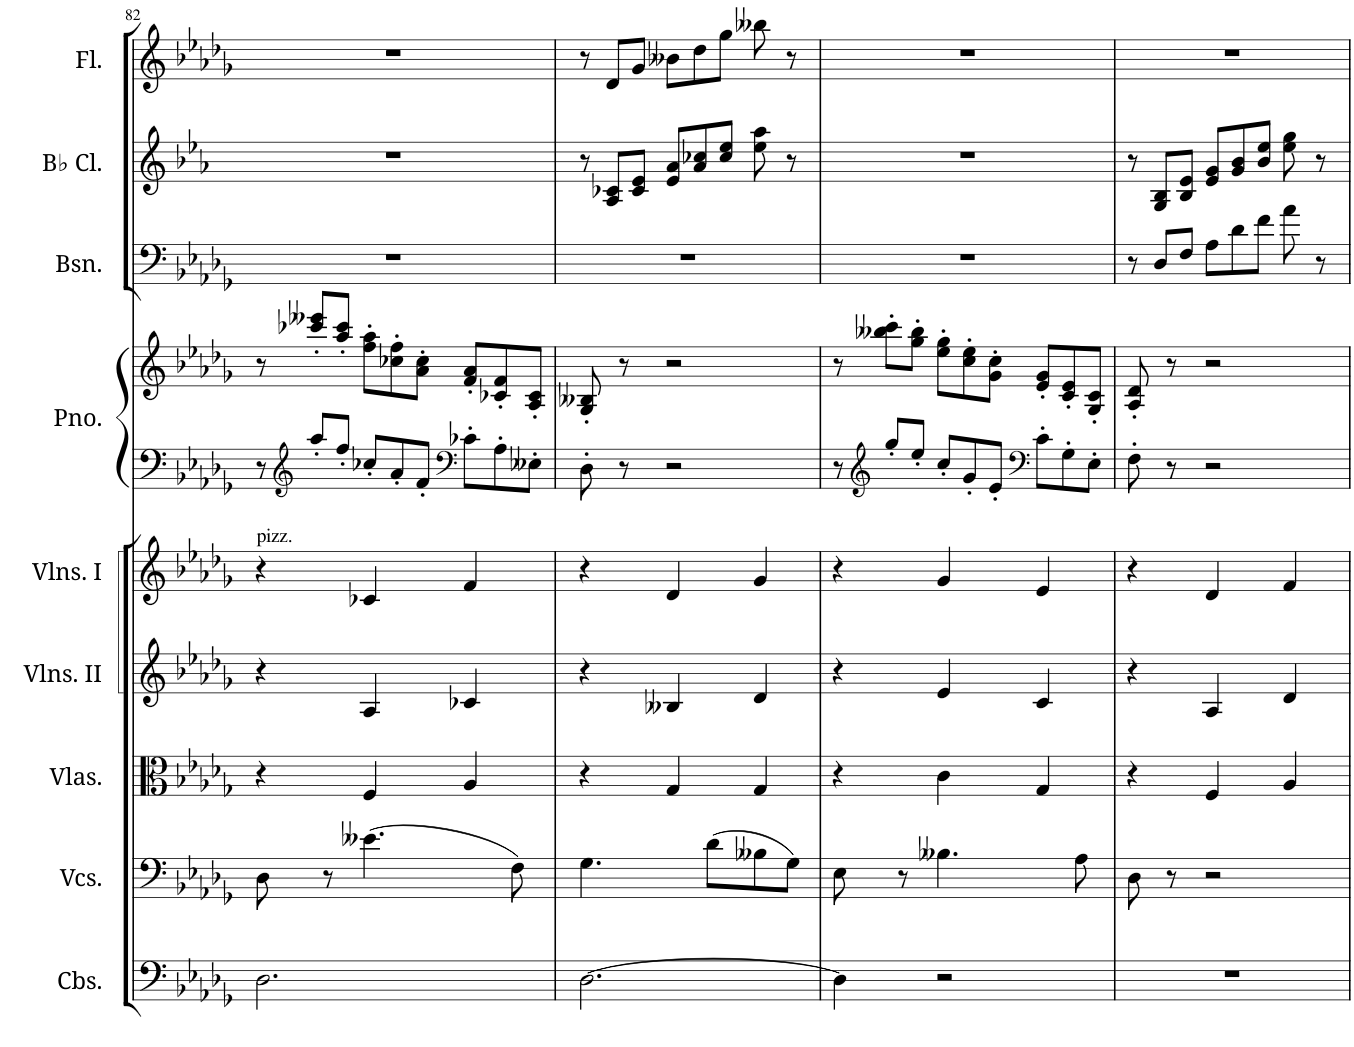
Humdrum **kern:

**kern	**kern	**kern	**kern	**kern	**kern	**kern	**kern	**kern	**kern
*part9	*part8	*part7	*part6	*part5	*part4	*part4	*part3	*part2	*part1
*staff10	*staff9	*staff8	*staff7	*staff6	*staff5	*staff4	*staff3	*staff2	*staff1
*I"Contrabasses	*I"Violoncellos	*I"Violas	*I"Violins II	*I"Violins I	*I"Grand Piano	*	*I"Bassoon	*I"Bb Clarinet	*I"Flute
*I'Cbs.	*I'Vcs.	*I'Vlas.	*I'Vlns. II	*I'Vlns. I	*I'Pno.	*	*I'Bsn.	*I'Bb Cl.	*I'Fl.
!!LO:PB:g=z
*clefF4	*clefF4	*clefC3	*clefG2	*clefG2	*clefF4	*clefG2	*clefF4	*clefG2	*clefG2
*Trd7c12	*	*	*	*	*	*	*	*Trd1c2	*
*k[b-e-a-d-g-]	*k[b-e-a-d-g-]	*k[b-e-a-d-g-]	*k[b-e-a-d-g-]	*k[b-e-a-d-g-]	*k[b-e-a-d-g-]	*k[b-e-a-d-g-]	*k[b-e-a-d-g-]	*k[b-e-a-]	*k[b-e-a-d-g-]
*M6/8	*M6/8	*M6/8	*M6/8	*M6/8	*M6/8	*M6/8	*M6/8	*M6/8	*M6/8
=82	=82	=82	=82	=82	=82	=82	=82	=82	=82
!	!	!	!	!LO:TX:a:t=pizz.	!	!	!	!	!
2.D-\	8D-\	4r	4r	4r	12r	12r	2.r	2.r	2.r
*	*	*	*	*	*clefG2	*	*	*	*
.	.	.	.	.	12aa-'/L	12ccc-X/' 12eee--X/'L	.	.	.
.	8r	.	.	.	.	.	.	.	.
.	.	.	.	.	12ff'/J	12aa-/' 12ccc-/'J	.	.	.
*	*	*	*	*	*Xbrackettup	*Xbrackettup	*	*	*
.	(4.e--X\	4F/	4A-/	4c-X/	12cc-X'/L	12ff\' 12aa-\'L	.	.	.
.	.	.	.	.	12a-'/	12cc-X\' 12ff\'	.	.	.
.	.	.	.	.	12f'/J	12a-\' 12cc-\'J	.	.	.
*	*	*	*	*	*clefF4	*	*	*	*
.	.	4A-/	4c-X/	4f/	12c-X'\L	12f/' 12a-/'L	.	.	.
.	.	.	.	.	12A-'\	12c-X/' 12f/'	.	.	.
.	8F\)	.	.	.	.	.	.	.	.
.	.	.	.	.	12E--X'\J	12A-/' 12c-/'J	.	.	.
=83	=83	=83	=83	=83	=83	=83	=83	=83	=83
[2.D-\	4.G-\	4r	4r	4r	8D-'\	8G-/' 8B--X/'	2.r	12r	12r
.	.	.	.	.	.	.	.	12A-/' 12c-X/'L	12d-'/L
.	.	.	.	.	8r	8r	.	.	.
.	.	.	.	.	.	.	.	12c-/' 12e-/'J	12g-'/J
*	*	*	*	*	*	*	*	*Xbrackettup	*Xbrackettup
.	.	4G-/	4B--X/	4d-/	2r	2r	.	12e-/' 12a-/'L	12b--X'\L
.	.	.	.	.	.	.	.	12a-/' 12cc-X/'	12dd-'\
.	(8d-\L	.	.	.	.	.	.	.	.
.	.	.	.	.	.	.	.	12cc-/' 12ee-/'J	12gg-'\J
.	8B--X\	4G-/	4d-/	4g-/	.	.	.	8ee-\' 8aa-\'	8bb--X'\
.	8G-\J)	.	.	.	.	.	.	8r	8r
=84	=84	=84	=84	=84	=84	=84	=84	=84	=84
*	*	*	*	*	*brackettup	*brackettup	*	*	*
4D-\]	8E-\	4r	4r	4r	12r	12r	2.r	2.r	2.r
*	*	*	*	*	*clefG2	*	*	*	*
.	.	.	.	.	12gg-'/L	12bb--X\' 12ccc\'L	.	.	.
.	8r	.	.	.	.	.	.	.	.
.	.	.	.	.	12ee-'/J	12gg-\' 12bb--\'J	.	.	.
*	*	*	*	*	*Xbrackettup	*Xbrackettup	*	*	*
2r	4.B--X\	4c\	4e-/	4g-/	12cc'/L	12ee-\' 12gg-\'L	.	.	.
.	.	.	.	.	12g-'/	12cc\' 12ee-\'	.	.	.
.	.	.	.	.	12e-'/J	12g-\' 12cc\'J	.	.	.
*	*	*	*	*	*clefF4	*	*	*	*
.	.	4G-/	4c/	4e-/	12c'\L	12e-/' 12g-/'L	.	.	.
.	.	.	.	.	12G-'\	12c/' 12e-/'	.	.	.
.	8A-\	.	.	.	.	.	.	.	.
.	.	.	.	.	12E-'\J	12G-/' 12c/'J	.	.	.
=85	=85	=85	=85	=85	=85	=85	=85	=85	=85
*	*	*	*	*	*	*	*	*brackettup	*
2.r	8D-\	4r	4r	4r	8F'\	8A-/' 8d-/'	12r	12r	2.r
.	.	.	.	.	.	.	12D-'/L	12G/' 12B-/'L	.
.	8r	.	.	.	8r	8r	.	.	.
.	.	.	.	.	.	.	12F'/J	12B-/' 12e-/'J	.
*	*	*	*	*	*	*	*Xbrackettup	*Xbrackettup	*
.	2r	4F/	4A-/	4d-/	2r	2r	12A-'\L	12e-/' 12g/'L	.
.	.	.	.	.	.	.	12d-'\	12g/' 12b-/'	.
.	.	.	.	.	.	.	12f'\J	12b-/' 12ee-/'J	.
.	.	4A-/	4d-/	4f/	.	.	8a-'\	8ee-\' 8gg\'	.
.	.	.	.	.	.	.	8r	8r	.
=	=	=	=	=	=	=	=	=	=
*-	*-	*-	*-	*-	*-	*-	*-	*-	*-
